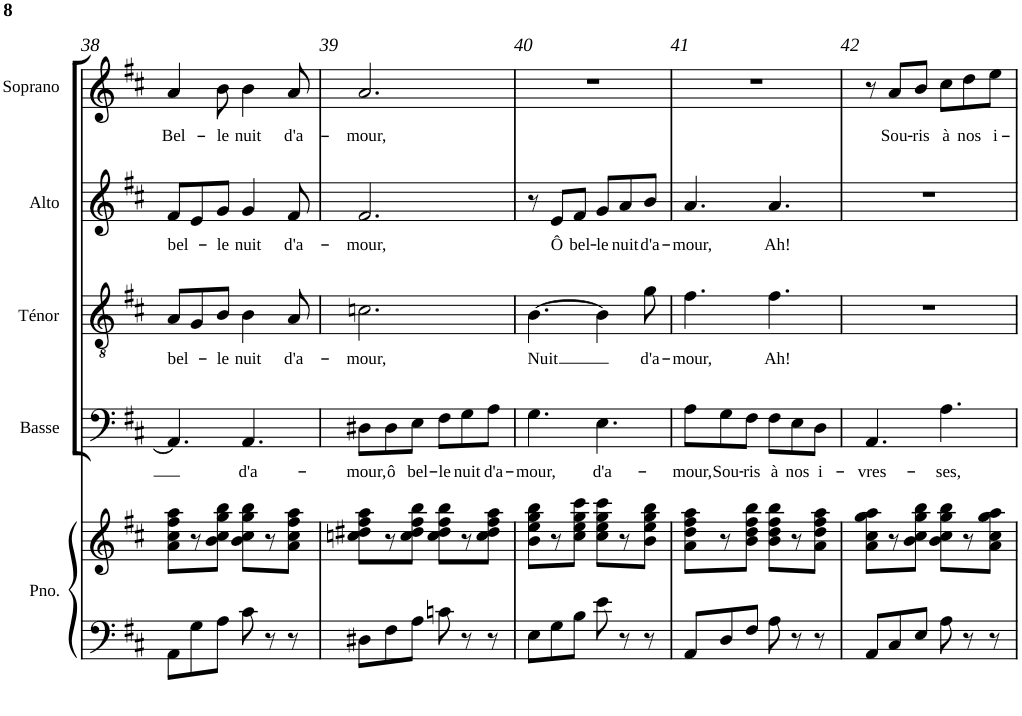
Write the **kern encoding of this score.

**kern	**kern	**kern	**text	**kern	**text	**kern	**text	**kern	**text
*part5	*part5	*part4	*part4	*part3	*part3	*part2	*part2	*part1	*part1
*staff6	*staff5	*staff4	*staff4	*staff3	*staff3	*staff2	*staff2	*staff1	*staff1
*I"Piano	*	*I"Basse	*	*I"Ténor	*	*I"Alto	*	*I"Soprano	*
*I'Pno.	*	*I'Basse	*	*I'Ténor	*	*I'Alto	*	*I'Soprano	*
!!LO:PB:g=z
*clefF4	*clefG2	*clefF4	*	*clefGv2	*	*clefG2	*	*clefG2	*
*k[f#c#]	*k[f#c#]	*k[f#c#]	*	*k[f#c#]	*	*k[f#c#]	*	*k[f#c#]	*
*D:	*D:	*D:	*	*D:	*	*D:	*	*D:	*
*M6/8	*M6/8	*M6/8	*	*M6/8	*	*M6/8	*	*M6/8	*
=38	=38	=38	=38	=38	=38	=38	=38	=38	=38
!	!	!	!	!	!LO:LY:b	!	!LO:LY:b	!	!LO:LY:b
8AA\L	8a\ 8cc#\ 8ff#\ 8aa\L	4.AA/]	.	8A/L	bel-	8f#/L	bel-	4a/	Bel-
8G\	8r	.	.	8G/	.	8e/	.	.	.
!	!	!	!	!	!LO:LY:b	!	!LO:LY:b	!	!LO:LY:b
8A\J	8b\ 8cc#\ 8gg\ 8bb\J	.	.	8B/J	-le	8g/J	-le	8b\	-le
!	!	!	!LO:LY:b	!	!LO:LY:b	!	!LO:LY:b	!	!LO:LY:b
8c#\	8b\ 8cc#\ 8gg\ 8bb\L	4.AA/	d'a-	4B\	nuit	4g/	nuit	4b\	nuit
8r	8r	.	.	.	.	.	.	.	.
!	!	!	!	!	!LO:LY:b	!	!LO:LY:b	!	!LO:LY:b
8r	8a\ 8cc#\ 8ff#\ 8aa\J	.	.	8A/	d'a-	8f#/	d'a-	8a/	d'a-
=39	=39	=39	=39	=39	=39	=39	=39	=39	=39
!	!	!	!LO:LY:b	!	!LO:LY:b	!	!LO:LY:b	!	!LO:LY:b
8D#X\L	8ccn\ 8dd#X\ 8ff#\ 8aa\L	8D#X\L	-mour,	2.cn\	-mour,	2.f#/	-mour,	2.a/	-mour,
!	!	!	!LO:LY:b	!	!	!	!	!	!
8F#\	8r	8D#\	ô	.	.	.	.	.	.
!	!	!	!LO:LY:b	!	!	!	!	!	!
8A\J	8cc\ 8dd#\ 8ff#\ 8bb\J	8E\J	bel-	.	.	.	.	.	.
!	!	!	!LO:LY:b	!	!	!	!	!	!
8cn\	8cc\ 8dd#\ 8ff#\ 8bb\L	8F#\L	-le	.	.	.	.	.	.
!	!	!	!LO:LY:b	!	!	!	!	!	!
8r	8r	8G\	nuit	.	.	.	.	.	.
!	!	!	!LO:LY:b	!	!	!	!	!	!
8r	8cc\ 8dd#\ 8ff#\ 8aa\J	8A\J	d'a-	.	.	.	.	.	.
=40	=40	=40	=40	=40	=40	=40	=40	=40	=40
!	!	!	!LO:LY:b	!	!LO:LY:b	!	!	!	!
8E\L	8b\ 8ee\ 8gg\ 8bb\L	4.G\	-mour,	[4.B\	Nuit	8r	.	2.r	.
!	!	!	!	!	!	!	!LO:LY:b	!	!
8G\	8r	.	.	.	.	8e/L	Ô	.	.
!	!	!	!	!	!	!	!LO:LY:b	!	!
8B\J	8cc#\ 8ee\ 8gg\ 8ccc#\J	.	.	.	.	8f#/J	bel-	.	.
!	!	!	!LO:LY:b	!	!	!	!LO:LY:b	!	!
8e\	8cc#\ 8ee\ 8gg\ 8ccc#\L	4.E\	d'a-	4B\]	.	8g/L	-le	.	.
!	!	!	!	!	!	!	!LO:LY:b	!	!
8r	8r	.	.	.	.	8a/	nuit	.	.
!	!	!	!	!	!LO:LY:b	!	!LO:LY:b	!	!
8r	8b\ 8ee\ 8gg\ 8bb\J	.	.	8g\	d'a-	8b/J	d'a-	.	.
=41	=41	=41	=41	=41	=41	=41	=41	=41	=41
!	!	!	!LO:LY:b	!	!LO:LY:b	!	!LO:LY:b	!	!
8AA/L	8a\ 8dd\ 8ff#\ 8aa\L	8A\L	-mour,	4.f#\	-mour,	4.a/	-mour,	2.r	.
!	!	!	!LO:LY:b	!	!	!	!	!	!
8D/	8r	8G\	Sou-	.	.	.	.	.	.
!	!	!	!LO:LY:b	!	!	!	!	!	!
8F#/J	8b\ 8dd\ 8ff#\ 8bb\J	8F#\J	-ris	.	.	.	.	.	.
!	!	!	!LO:LY:b	!	!LO:LY:b	!	!LO:LY:b	!	!
8A\	8b\ 8dd\ 8ff#\ 8bb\L	8F#\L	à	4.f#\	Ah!	4.a/	Ah!	.	.
!	!	!	!LO:LY:b	!	!	!	!	!	!
8r	8r	8E\	nos	.	.	.	.	.	.
!	!	!	!LO:LY:b	!	!	!	!	!	!
8r	8a\ 8dd\ 8ff#\ 8aa\J	8D\J	i-	.	.	.	.	.	.
=42	=42	=42	=42	=42	=42	=42	=42	=42	=42
!	!	!	!LO:LY:b	!	!	!	!	!	!
8AA/L	8a\ 8cc#\ 8gg\ 8aa\L	4.AA/	-vres-	2.r	.	2.r	.	8r	.
!	!	!	!	!	!	!	!	!	!LO:LY:b
8C#/	8r	.	.	.	.	.	.	8a/L	Sou-
!	!	!	!	!	!	!	!	!	!LO:LY:b
8E/J	8b\ 8cc#\ 8gg\ 8bb\J	.	.	.	.	.	.	8b/J	-ris
!	!	!	!LO:LY:b	!	!	!	!	!	!LO:LY:b
8A\	8b\ 8cc#\ 8gg\ 8bb\L	4.A\	-ses,	.	.	.	.	8cc#\L	à
!	!	!	!	!	!	!	!	!	!LO:LY:b
8r	8r	.	.	.	.	.	.	8dd\	nos
!	!	!	!	!	!	!	!	!	!LO:LY:b
8r	8a\ 8cc#\ 8gg\ 8aa\J	.	.	.	.	.	.	8ee\J	i-
=	=	=	=	=	=	=	=	=	=
*-	*-	*-	*-	*-	*-	*-	*-	*-	*-
